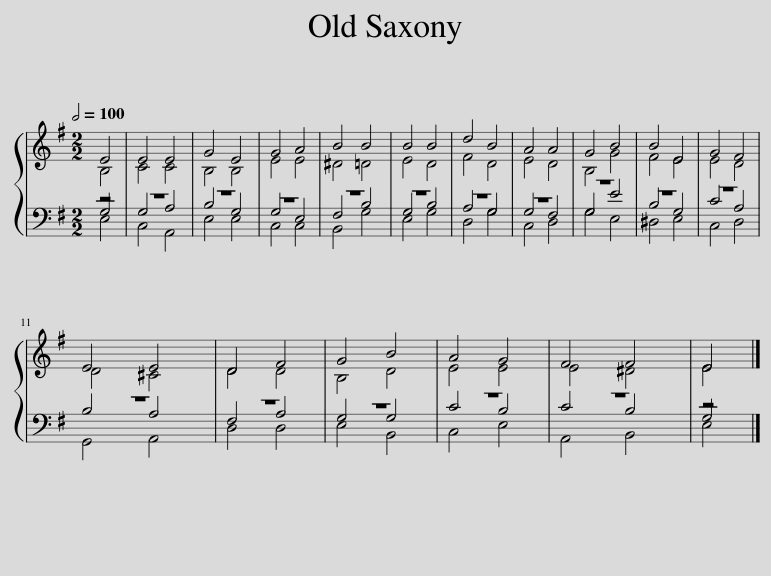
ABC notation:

X:1
%%score { ( 1 2 ) | ( 3 4 ) }
L:1/8
Q:1/2=100
M:2/2
I:linebreak $
K:G
V:1 treble
V:2 treble
V:3 bass
V:4 bass
V:1
 E4 | E4 E4 | G4 E4 | G4 A4 | B4 B4 | %5
 B4 B4 | d4 B4 | A4 A4 | G4 B4 | B4 E4 | %10
 G4 F4 |$ E4 E4 | D4 F4 | G4 B4 | A4 G4 | %15
 F4 F4 | E4 |] %17
V:2
 B,4 | C4 C4 | B,4 B,4 | E4 E4 | ^D4 =D4 | %5
 E4 D4 | F4 D4 | E4 D4 | B,4 G4 | F4 E4 | %10
 E4 D4 |$ D4 ^C4 | D4 D4 | B,4 D4 | E4 E4 | %15
 E4 ^D4 | E4 |] %17
V:3
 G,4 | G,4 A,4 | B,4 G,4 | G,4 E,4 | F,4 B,4 | %5
 G,4 B,4 | A,4 G,4 | G,4 F,4 | G,4 E4 | B,4 G,4 | %10
 C4 A,4 |$ B,4 A,4 | F,4 A,4 | G,4 G,4 | C4 B,4 | %15
 C4 B,4 | G,4 |] %17
V:4
 E,4 | C,4 A,,4 | E,4 E,4 | C,4 C,4 | B,,4 G,4 | %5
 E,4 G,4 | D,4 G,4 | C,4 D,4 | G,4 E,4 | ^D,4 E,4 | %10
 C,4 D,4 |$ G,,4 A,,4 | D,4 D,4 | E,4 B,,4 | C,4 E,4 | %15
 A,,4 B,,4 | E,4 |] %17
